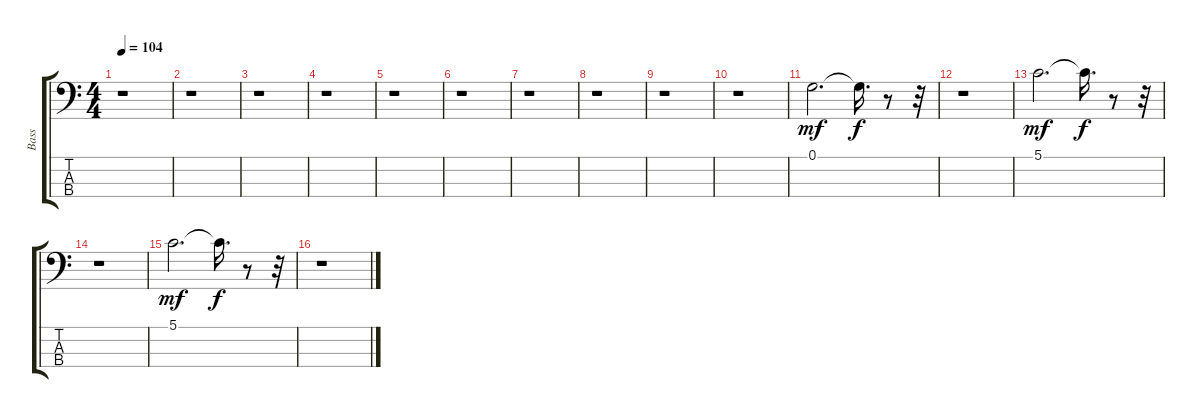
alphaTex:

\track ("Bass" "Bass") {instrument electricbassfinger}
\staff {score tabs}
\tuning (G2 D2 A1 E1) {hide}
\ts (4 4)
\tempo 104
\clef f4
\ks c
r.1{dy f} |
r.1 |
r.1 |
r.1 |
r.1 |
r.1 |
r.1 |
r.1 |
r.1 |
r.1 |
0.1.2{d dy mf} 0.1{t}.16{d dy f} r.8 r.32 |
r.1 |
5.1.2{d dy mf} 5.1{t}.16{d dy f} r.8 r.32 |
r.1 |
5.1.2{d dy mf} 5.1{t}.16{d dy f} r.8 r.32 |
r.1
